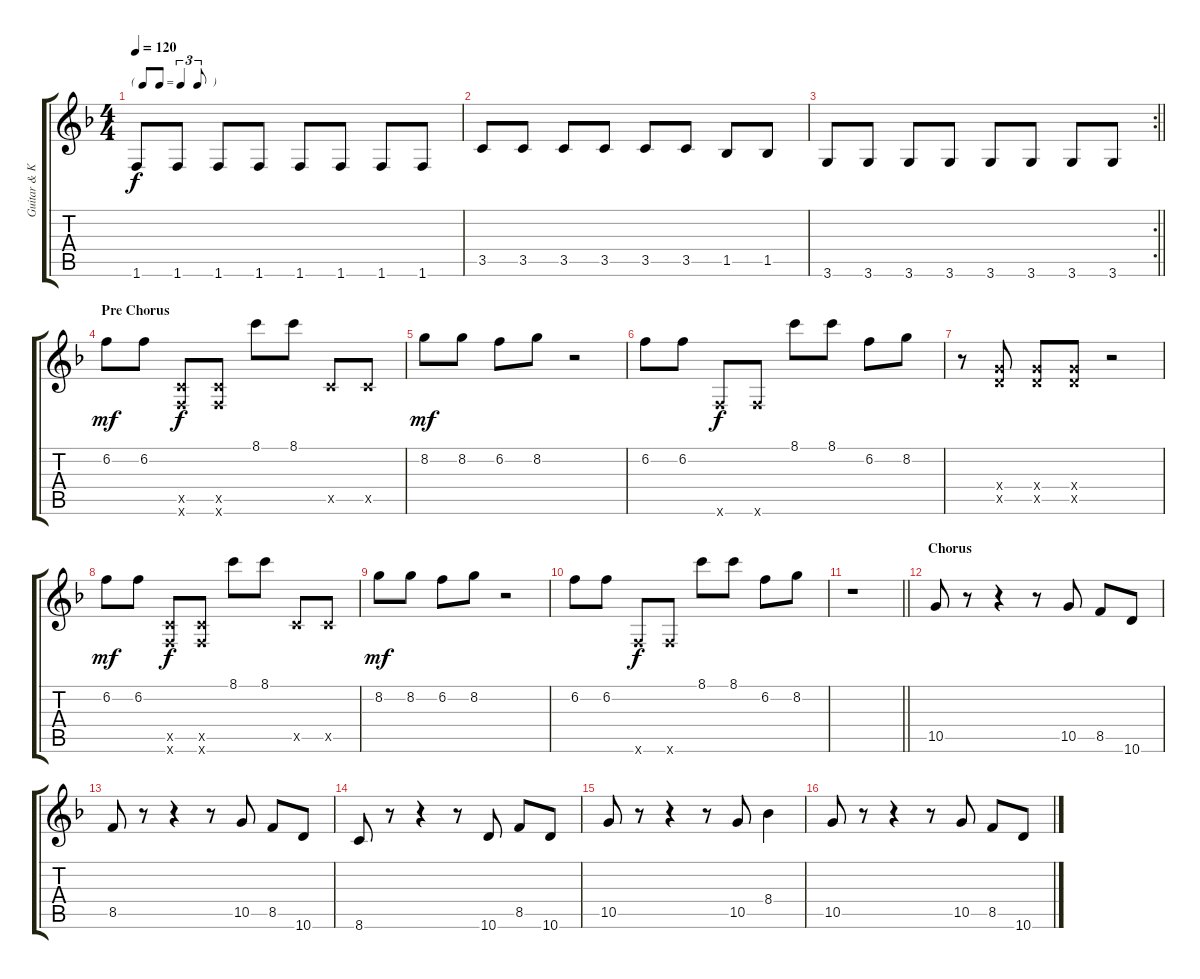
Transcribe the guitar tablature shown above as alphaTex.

\track ("Guitar & Key Parts" "Guitar & K") {instrument distortionguitar}
\staff {score tabs}
\tuning (E4 B3 G3 D3 A2 E2) {hide}
\ts (4 4)
\tf triplet8th
\tempo 120
\clef g2
\ks f
1.6.8{dy f} 1.6.8 1.6.8 1.6.8 1.6.8 1.6.8 1.6.8 1.6.8 |
3.5.8 3.5.8 3.5.8 3.5.8 3.5.8 3.5.8 1.5.8 1.5.8 |
\rc 2
\barLineRight lightlight
3.6.8 3.6.8 3.6.8 3.6.8 3.6.8 3.6.8 3.6.8 3.6.8 |
\section ("" "Pre Chorus")
6.2.8{dy mf} 6.2.8 (3.5{x} 1.6{x}).8{dy f} (3.5{x} 1.6{x}).8 8.1.8 8.1.8 3.5{x}.8 3.5{x}.8 |
8.2.8{dy mf} 8.2.8 6.2.8 8.2.8 r.2 |
6.2.8 6.2.8 1.6{x}.8{dy f} 1.6{x}.8 8.1.8 8.1.8 6.2.8 8.2.8 |
r.8 (5.4{x} 5.5{x}).8 (5.4{x} 5.5{x}).8 (5.4{x} 5.5{x}).8 r.2 |
6.2.8{dy mf} 6.2.8 (3.5{x} 1.6{x}).8{dy f} (3.5{x} 1.6{x}).8 8.1.8 8.1.8 3.5{x}.8 3.5{x}.8 |
8.2.8{dy mf} 8.2.8 6.2.8 8.2.8 r.2 |
6.2.8 6.2.8 1.6{x}.8{dy f} 1.6{x}.8 8.1.8 8.1.8 6.2.8 8.2.8 |
\barLineRight lightlight
r.1 |
\section ("" "Chorus")
10.5.8 r.8 r.4 r.8 10.5.8 8.5.8 10.6.8 |
8.5.8 r.8 r.4 r.8 10.5.8 8.5.8 10.6.8 |
8.6.8 r.8 r.4 r.8 10.6.8 8.5.8 10.6.8 |
10.5.8 r.8 r.4 r.8 10.5.8 8.4.4 |
10.5.8 r.8 r.4 r.8 10.5.8 8.5.8 10.6.8
